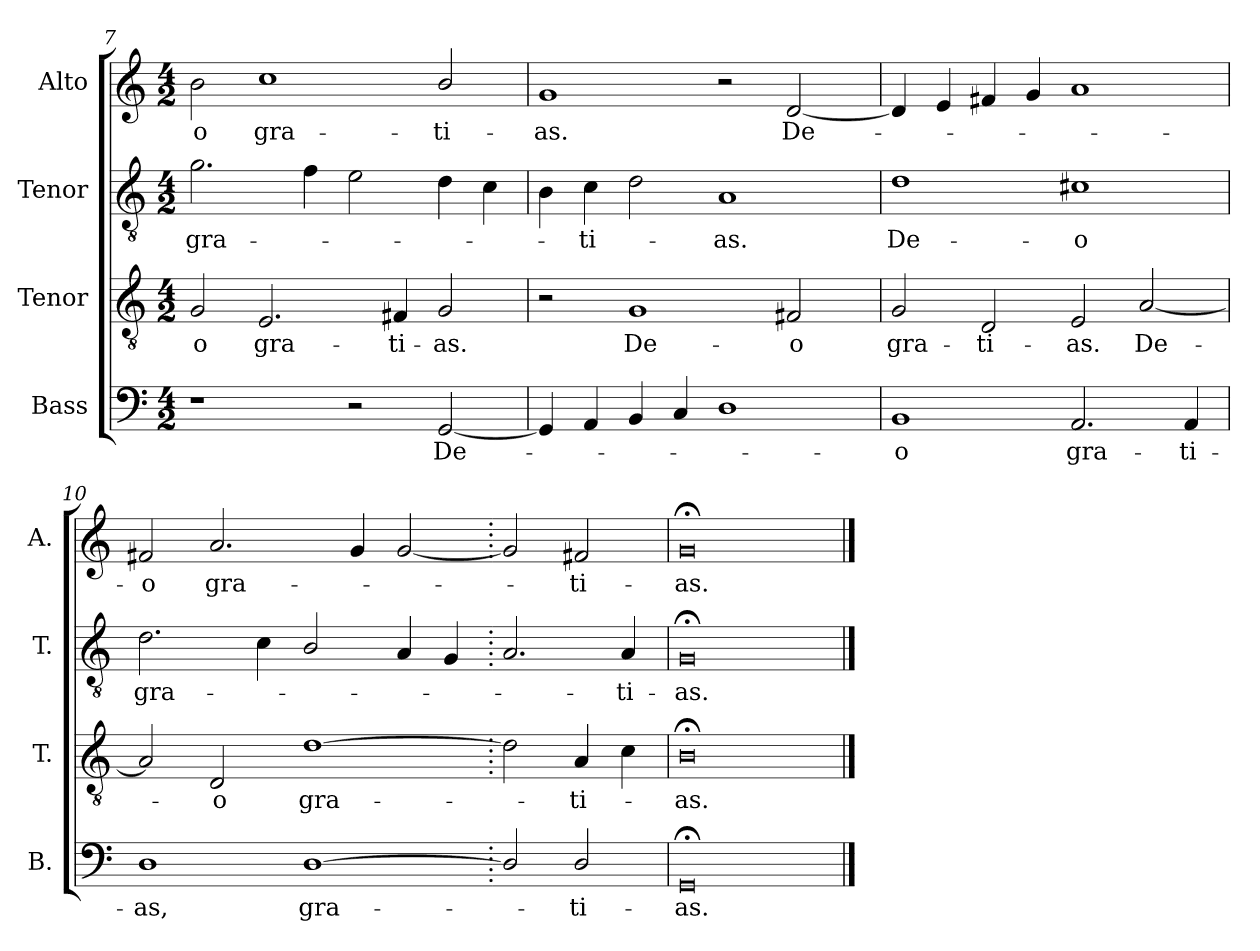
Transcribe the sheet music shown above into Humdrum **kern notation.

**kern	**text	**kern	**text	**kern	**text	**kern	**text
*part4	*part4	*part3	*part3	*part2	*part2	*part1	*part1
*staff4	*staff4	*staff3	*staff3	*staff2	*staff2	*staff1	*staff1
*I"Bass	*	*I"Tenor	*	*I"Tenor	*	*I"Alto	*
*I'B.	*	*I'T.	*	*I'T.	*	*I'A.	*
*clefF4	*	*clefGv2	*	*clefGv2	*	*clefG2	*
*	*	*ITrd7c12	*	*ITrd7c12	*	*	*
*k[]	*	*k[]	*	*k[]	*	*k[]	*
*C:	*	*C:	*	*C:	*	*C:	*
*M4/2	*	*M4/2	*	*M4/2	*	*M4/2	*
=7	=7	=7	=7	=7	=7	=7	=7
!	!	!	!LO:LY:b:color=#000000	!	!	!	!
!	!	!	!	!	!LO:LY:b:color=#000000	!	!
!	!	!	!	!	!	!	!LO:LY:b:color=#000000
1r	.	2GGi/	-o	2.Gi\	gra-	2bi\	-o
!	!	!	!LO:LY:b:color=#000000	!	!	!	!
!	!	!	!	!	!	!	!LO:LY:b:color=#000000
.	.	2.EEi/	gra-	.	.	1cci	gra-
.	.	.	.	4Fi\	.	.	.
2r	.	.	.	2Ei\	.	.	.
!	!	!	!LO:LY:b:color=#000000	!	!	!	!
.	.	4FF#Xi/	-ti-	.	.	.	.
!	!LO:LY:b:color=#000000	!	!	!	!	!	!
!	!	!	!LO:LY:b:color=#000000	!	!	!	!
!	!	!	!	!	!	!	!LO:LY:b:color=#000000
[2GGi/	De-	2GGi/	-as.	4Di\	.	2bi/	-ti-
.	.	.	.	4Ci\	.	.	.
!!LO:LB:g=z
=8	=8	=8	=8	=8	=8	=8	=8
!	!	!	!	!	!	!	!LO:LY:b:color=#000000
4GGi/]	.	2r	.	4BBi\	.	1gi	-as.
!	!	!	!	!	!LO:LY:b:color=#000000	!	!
4AAi/	.	.	.	4Ci\	-ti-	.	.
!	!	!	!LO:LY:b:color=#000000	!	!	!	!
4BBi/	.	1GGi	De-	2Di\	.	.	.
4Ci/	.	.	.	.	.	.	.
!	!	!	!	!	!LO:LY:b:color=#000000	!	!
1Di	.	.	.	1AAi	-as.	2r	.
!	!	!	!LO:LY:b:color=#000000	!	!	!	!
!	!	!	!	!	!	!	!LO:LY:b:color=#000000
.	.	2FF#Xi/	-o	.	.	[2di/	De-
=9	=9	=9	=9	=9	=9	=9	=9
!	!LO:LY:b:color=#000000	!	!	!	!	!	!
!	!	!	!LO:LY:b:color=#000000	!	!	!	!
!	!	!	!	!	!LO:LY:b:color=#000000	!	!
1BBi	-o	2GGi/	gra-	1Di	De-	4di/]	.
.	.	.	.	.	.	4ei/	.
!	!	!	!LO:LY:b:color=#000000	!	!	!	!
.	.	2DDi/	-ti-	.	.	4f#Xi/	.
.	.	.	.	.	.	4gi/	.
!	!LO:LY:b:color=#000000	!	!	!	!	!	!
!	!	!	!LO:LY:b:color=#000000	!	!	!	!
!	!	!	!	!	!LO:LY:b:color=#000000	!	!
2.AAi/	gra-	2EEi/	-as.	1C#Xi	-o	1ai	.
!	!	!	!LO:LY:b:color=#000000	!	!	!	!
.	.	[2AAi/	De-	.	.	.	.
!	!LO:LY:b:color=#000000	!	!	!	!	!	!
4AAi/	-ti-	.	.	.	.	.	.
=10	=10	=10	=10	=10	=10	=10	=10
!	!LO:LY:b:color=#000000	!	!	!	!	!	!
!	!	!	!	!	!LO:LY:b:color=#000000	!	!
!	!	!	!	!	!	!	!LO:LY:b:color=#000000
1Di	-as,	2AAi/]	.	2.Di\	gra-	2f#Xi/	-o
!	!	!	!LO:LY:b:color=#000000	!	!	!	!
!	!	!	!	!	!	!	!LO:LY:b:color=#000000
.	.	2DDi/	-o	.	.	2.ai/	gra-
.	.	.	.	4Ci\	.	.	.
!	!LO:LY:b:color=#000000	!	!	!	!	!	!
!	!	!	!LO:LY:b:color=#000000	!	!	!	!
[1Di	gra-	[1Di	gra-	2BBi/	.	.	.
.	.	.	.	.	.	4gi/	.
.	.	.	.	4AAi/	.	[2gi/	.
.	.	.	.	4GGi/	.	.	.
=11.	=11.	=11.	=11.	=11.	=11.	=11.	=11.
2Di/]	.	2Di\]	.	2.AAi/	.	2gi/]	.
!	!LO:LY:b:color=#000000	!	!	!	!	!	!
!	!	!	!LO:LY:b:color=#000000	!	!	!	!
!	!	!	!	!	!	!	!LO:LY:b:color=#000000
2Di/	-ti-	4AAi/	-ti-	.	.	2f#Xi/	-ti-
!	!	!	!	!	!LO:LY:b:color=#000000	!	!
.	.	4Ci\	.	4AAi/	-ti-	.	.
=12	=12	=12	=12	=12	=12	=12	=12
!	!LO:LY:b:color=#000000	!	!	!	!	!	!
!	!	!	!LO:LY:b:color=#000000	!	!	!	!
!	!	!	!	!	!LO:LY:b:color=#000000	!	!
!	!	!	!	!	!	!	!LO:LY:b:color=#000000
0GG;i	-as.	0BB;i	-as.	0GG;i	-as.	0g;i	-as.
==	==	==	==	==	==	==	==
*-	*-	*-	*-	*-	*-	*-	*-
